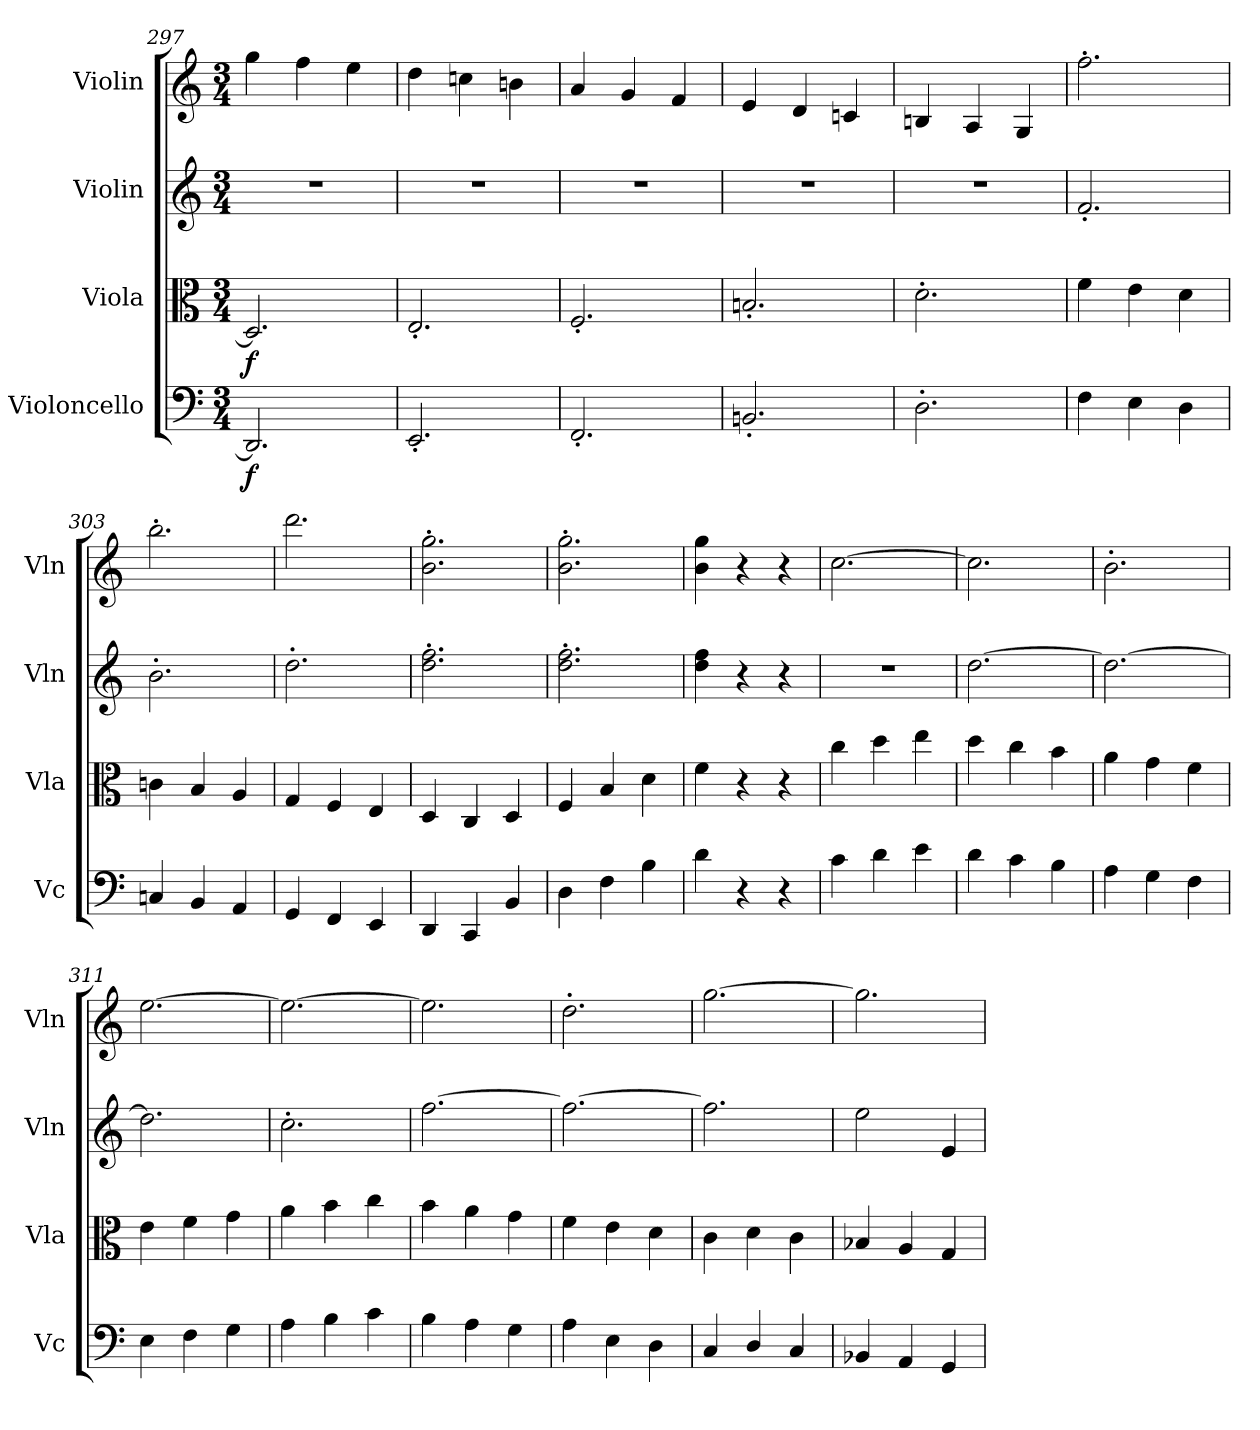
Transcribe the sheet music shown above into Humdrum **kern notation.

**kern	**dynam	**kern	**dynam	**kern	**kern
*part4	*part4	*part3	*part3	*part2	*part1
*staff4	*staff4	*staff3	*staff3	*staff2	*staff1
*I"Violoncello	*	*I"Viola	*	*I"Violin	*I"Violin
*I'Vc	*	*I'Vla	*	*I'Vln	*I'Vln
*clefF4	*	*clefC3	*	*clefG2	*clefG2
*k[]	*	*k[]	*	*k[]	*k[]
*M3/4	*	*M3/4	*	*M3/4	*M3/4
=297	=297	=297	=297	=297	=297
2.DD/]	f	2.D/]	f	2.r	4gg\
.	.	.	.	.	4ff\
.	.	.	.	.	4ee\
=298	=298	=298	=298	=298	=298
2.EE'/	.	2.E'/	.	2.r	4dd\
.	.	.	.	.	4ccn\
.	.	.	.	.	4bn\
=299	=299	=299	=299	=299	=299
2.FF'/	.	2.F'/	.	2.r	4a/
.	.	.	.	.	4g/
.	.	.	.	.	4f/
=300	=300	=300	=300	=300	=300
2.BBn'/	.	2.Bn'/	.	2.r	4e/
.	.	.	.	.	4d/
.	.	.	.	.	4cn/
=301	=301	=301	=301	=301	=301
2.D'\	.	2.d'\	.	2.r	4Bn/
.	.	.	.	.	4A/
.	.	.	.	.	4G/
=302	=302	=302	=302	=302	=302
4F\	.	4f\	.	2.f'/	2.ff'\
4E\	.	4e\	.	.	.
4D\	.	4d\	.	.	.
=303	=303	=303	=303	=303	=303
4Cn/	.	4cn\	.	2.b'\	2.bb'\
4BB/	.	4B/	.	.	.
4AA/	.	4A/	.	.	.
=304	=304	=304	=304	=304	=304
4GG/	.	4G/	.	2.dd'\	2.ddd\
4FF/	.	4F/	.	.	.
4EE/	.	4E/	.	.	.
=305	=305	=305	=305	=305	=305
4DD/	.	4D/	.	2.dd'\ 2.ff'\	2.b'\ 2.gg'\
4CC/	.	4C/	.	.	.
4BB/	.	4D/	.	.	.
=306	=306	=306	=306	=306	=306
4D\	.	4F/	.	2.dd'\ 2.ff'\	2.b'\ 2.gg'\
4F\	.	4B/	.	.	.
4B\	.	4d\	.	.	.
=307	=307	=307	=307	=307	=307
4d\	.	4f\	.	4dd\ 4ff\	4b\ 4gg\
4r	.	4r	.	4r	4r
4r	.	4r	.	4r	4r
=308	=308	=308	=308	=308	=308
4c\	.	4cc\	.	2.r	[2.cc\
4d\	.	4dd\	.	.	.
4e\	.	4ee\	.	.	.
=309	=309	=309	=309	=309	=309
4d\	.	4dd\	.	[2.dd\	2.cc\]
4c\	.	4cc\	.	.	.
4B\	.	4b\	.	.	.
=310	=310	=310	=310	=310	=310
4A\	.	4a\	.	2.dd\_	2.b'\
4G\	.	4g\	.	.	.
4F\	.	4f\	.	.	.
=311	=311	=311	=311	=311	=311
4E\	.	4e\	.	2.dd\]	[2.ee\
4F\	.	4f\	.	.	.
4G\	.	4g\	.	.	.
=312	=312	=312	=312	=312	=312
4A\	.	4a\	.	2.cc'\	2.ee\_
4B\	.	4b\	.	.	.
4c\	.	4cc\	.	.	.
=313	=313	=313	=313	=313	=313
4B\	.	4b\	.	[2.ff\	2.ee\]
4A\	.	4a\	.	.	.
4G\	.	4g\	.	.	.
=314	=314	=314	=314	=314	=314
4A\	.	4f\	.	2.ff\_	2.dd'\
4E\	.	4e\	.	.	.
4D\	.	4d\	.	.	.
=315	=315	=315	=315	=315	=315
4C/	.	4c\	.	2.ff\]	[2.gg\
4D/	.	4d\	.	.	.
4C/	.	4c\	.	.	.
=316	=316	=316	=316	=316	=316
4BB-X/	.	4B-X/	.	2ee\	2.gg\]
4AA/	.	4A/	.	.	.
4GG/	.	4G/	.	4e/	.
=	=	=	=	=	=
*-	*-	*-	*-	*-	*-
